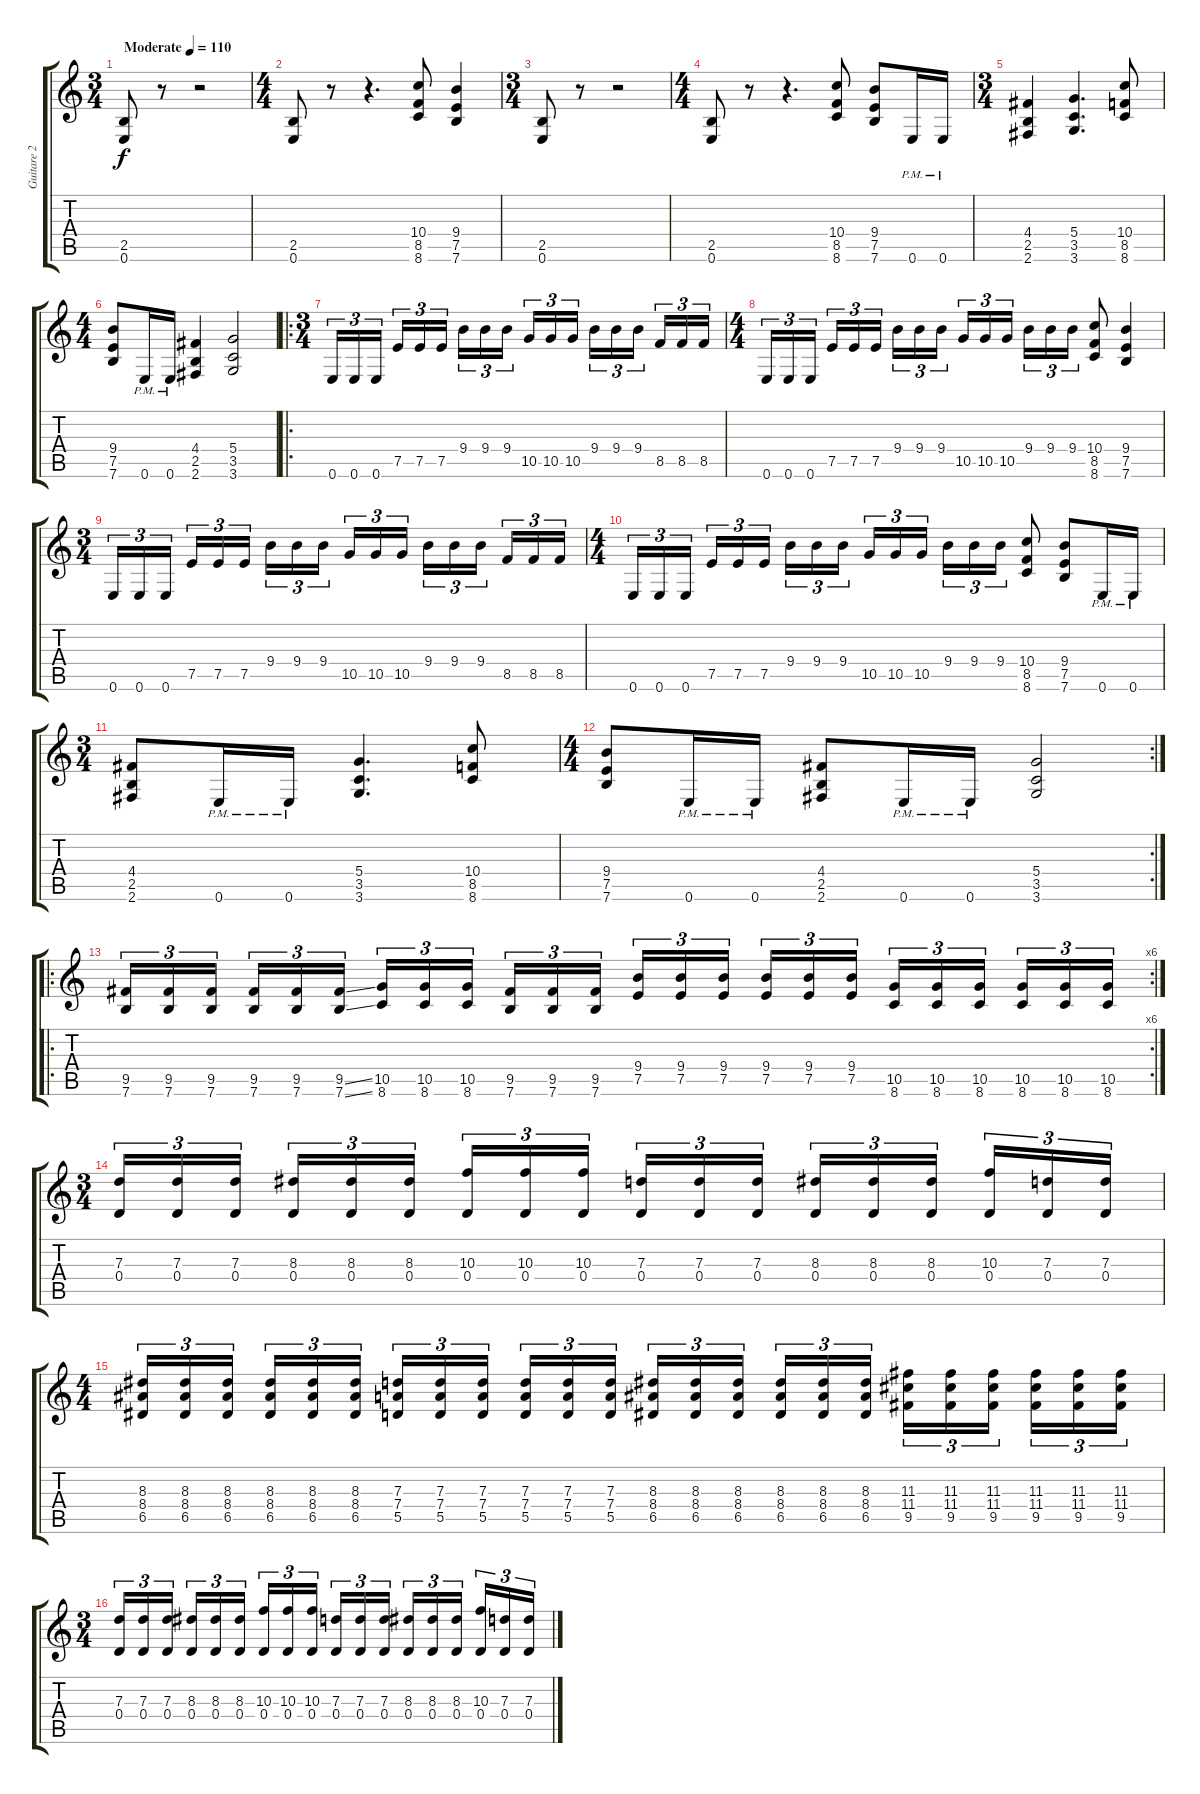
\track ("Guitare 2" "Guitare 2") {instrument distortionguitar}
\staff {score tabs}
\tuning (E4 B3 G3 D3 A2 E2) {hide}
\ts (3 4)
\tempo (110 "Moderate")
\clef g2
\ks c
(2.5 0.6).8{dy f instrument distortionguitar} r.8 r.2 |
\ts (4 4)
(2.5 0.6).8 r.8 r.4{d} (10.4 8.5 8.6).8 (9.4 7.5 7.6).4 |
\ts (3 4)
(2.5 0.6).8 r.8 r.2 |
\ts (4 4)
(2.5 0.6).8 r.8 r.4{d} (10.4 8.5 8.6).8 (9.4 7.5 7.6).8 0.6{pm}.16 0.6{pm}.16 |
\ts (3 4)
(4.4 2.5 2.6).4 (5.4 3.5 3.6).4{d} (10.4 8.5 8.6).8 |
\ts (4 4)
(9.4 7.5 7.6).8 0.6{pm}.16 0.6{pm}.16 (4.4 2.5 2.6).4 (5.4 3.5 3.6).2 |
\ro
\ts (3 4)
0.6.16{tu (3 2)} 0.6.16{tu (3 2)} 0.6.16{tu (3 2) beam splitsecondary} 7.5.16{tu (3 2)} 7.5.16{tu (3 2)} 7.5.16{tu (3 2)} 9.4.16{tu (3 2)} 9.4.16{tu (3 2)} 9.4.16{tu (3 2) beam splitsecondary} 10.5.16{tu (3 2)} 10.5.16{tu (3 2)} 10.5.16{tu (3 2)} 9.4.16{tu (3 2)} 9.4.16{tu (3 2)} 9.4.16{tu (3 2) beam splitsecondary} 8.5.16{tu (3 2)} 8.5.16{tu (3 2)} 8.5.16{tu (3 2)} |
\ts (4 4)
0.6.16{tu (3 2)} 0.6.16{tu (3 2)} 0.6.16{tu (3 2) beam splitsecondary} 7.5.16{tu (3 2)} 7.5.16{tu (3 2)} 7.5.16{tu (3 2)} 9.4.16{tu (3 2)} 9.4.16{tu (3 2)} 9.4.16{tu (3 2) beam splitsecondary} 10.5.16{tu (3 2)} 10.5.16{tu (3 2)} 10.5.16{tu (3 2)} 9.4.16{tu (3 2)} 9.4.16{tu (3 2)} 9.4.16{tu (3 2)} (10.4 8.5 8.6).8 (9.4 7.5 7.6).4 |
\ts (3 4)
0.6.16{tu (3 2)} 0.6.16{tu (3 2)} 0.6.16{tu (3 2) beam splitsecondary} 7.5.16{tu (3 2)} 7.5.16{tu (3 2)} 7.5.16{tu (3 2)} 9.4.16{tu (3 2)} 9.4.16{tu (3 2)} 9.4.16{tu (3 2) beam splitsecondary} 10.5.16{tu (3 2)} 10.5.16{tu (3 2)} 10.5.16{tu (3 2)} 9.4.16{tu (3 2)} 9.4.16{tu (3 2)} 9.4.16{tu (3 2) beam splitsecondary} 8.5.16{tu (3 2)} 8.5.16{tu (3 2)} 8.5.16{tu (3 2)} |
\ts (4 4)
0.6.16{tu (3 2)} 0.6.16{tu (3 2)} 0.6.16{tu (3 2) beam splitsecondary} 7.5.16{tu (3 2)} 7.5.16{tu (3 2)} 7.5.16{tu (3 2)} 9.4.16{tu (3 2)} 9.4.16{tu (3 2)} 9.4.16{tu (3 2) beam splitsecondary} 10.5.16{tu (3 2)} 10.5.16{tu (3 2)} 10.5.16{tu (3 2)} 9.4.16{tu (3 2)} 9.4.16{tu (3 2)} 9.4.16{tu (3 2)} (10.4 8.5 8.6).8 (9.4 7.5 7.6).8 0.6{pm}.16 0.6{pm}.16 |
\ts (3 4)
(4.4 2.5 2.6).8 0.6{pm}.16 0.6{pm}.16 (5.4 3.5 3.6).4{d} (10.4 8.5 8.6).8 |
\rc 2
\ts (4 4)
(9.4 7.5 7.6).8 0.6{pm}.16 0.6{pm}.16 (4.4 2.5 2.6).8 0.6{pm}.16 0.6{pm}.16 (5.4 3.5 3.6).2 |
\ro
\rc 6
(9.5 7.6).16{tu (3 2)} (9.5 7.6).16{tu (3 2)} (9.5 7.6).16{tu (3 2) beam splitsecondary} (9.5 7.6).16{tu (3 2)} (9.5 7.6).16{tu (3 2)} (9.5{ss} 7.6{ss}).16{tu (3 2)} (10.5 8.6).16{tu (3 2)} (10.5 8.6).16{tu (3 2)} (10.5 8.6).16{tu (3 2) beam splitsecondary} (9.5 7.6).16{tu (3 2)} (9.5 7.6).16{tu (3 2)} (9.5 7.6).16{tu (3 2)} (9.4 7.5).16{tu (3 2)} (9.4 7.5).16{tu (3 2)} (9.4 7.5).16{tu (3 2) beam splitsecondary} (9.4 7.5).16{tu (3 2)} (9.4 7.5).16{tu (3 2)} (9.4 7.5).16{tu (3 2)} (10.5 8.6).16{tu (3 2)} (10.5 8.6).16{tu (3 2)} (10.5 8.6).16{tu (3 2) beam splitsecondary} (10.5 8.6).16{tu (3 2)} (10.5 8.6).16{tu (3 2)} (10.5 8.6).16{tu (3 2)} |
\ts (3 4)
(7.3 0.4).16{tu (3 2)} (7.3 0.4).16{tu (3 2)} (7.3 0.4).16{tu (3 2) beam splitsecondary} (8.3 0.4).16{tu (3 2)} (8.3 0.4).16{tu (3 2)} (8.3 0.4).16{tu (3 2)} (10.3 0.4).16{tu (3 2)} (10.3 0.4).16{tu (3 2)} (10.3 0.4).16{tu (3 2) beam splitsecondary} (7.3 0.4).16{tu (3 2)} (7.3 0.4).16{tu (3 2)} (7.3 0.4).16{tu (3 2)} (8.3 0.4).16{tu (3 2)} (8.3 0.4).16{tu (3 2)} (8.3 0.4).16{tu (3 2) beam splitsecondary} (10.3 0.4).16{tu (3 2)} (7.3 0.4).16{tu (3 2)} (7.3 0.4).16{tu (3 2)} |
\ts (4 4)
(8.3 8.4 6.5).16{tu (3 2)} (8.3 8.4 6.5).16{tu (3 2)} (8.3 8.4 6.5).16{tu (3 2) beam splitsecondary} (8.3 8.4 6.5).16{tu (3 2)} (8.3 8.4 6.5).16{tu (3 2)} (8.3 8.4 6.5).16{tu (3 2)} (7.3 7.4 5.5).16{tu (3 2)} (7.3 7.4 5.5).16{tu (3 2)} (7.3 7.4 5.5).16{tu (3 2) beam splitsecondary} (7.3 7.4 5.5).16{tu (3 2)} (7.3 7.4 5.5).16{tu (3 2)} (7.3 7.4 5.5).16{tu (3 2)} (8.3 8.4 6.5).16{tu (3 2)} (8.3 8.4 6.5).16{tu (3 2)} (8.3 8.4 6.5).16{tu (3 2) beam splitsecondary} (8.3 8.4 6.5).16{tu (3 2)} (8.3 8.4 6.5).16{tu (3 2)} (8.3 8.4 6.5).16{tu (3 2)} (11.3 11.4 9.5).16{tu (3 2)} (11.3 11.4 9.5).16{tu (3 2)} (11.3 11.4 9.5).16{tu (3 2) beam splitsecondary} (11.3 11.4 9.5).16{tu (3 2)} (11.3 11.4 9.5).16{tu (3 2)} (11.3 11.4 9.5).16{tu (3 2)} |
\ts (3 4)
(7.3 0.4).16{tu (3 2)} (7.3 0.4).16{tu (3 2)} (7.3 0.4).16{tu (3 2) beam splitsecondary} (8.3 0.4).16{tu (3 2)} (8.3 0.4).16{tu (3 2)} (8.3 0.4).16{tu (3 2)} (10.3 0.4).16{tu (3 2)} (10.3 0.4).16{tu (3 2)} (10.3 0.4).16{tu (3 2) beam splitsecondary} (7.3 0.4).16{tu (3 2)} (7.3 0.4).16{tu (3 2)} (7.3 0.4).16{tu (3 2)} (8.3 0.4).16{tu (3 2)} (8.3 0.4).16{tu (3 2)} (8.3 0.4).16{tu (3 2) beam splitsecondary} (10.3 0.4).16{tu (3 2)} (7.3 0.4).16{tu (3 2)} (7.3 0.4).16{tu (3 2)}
